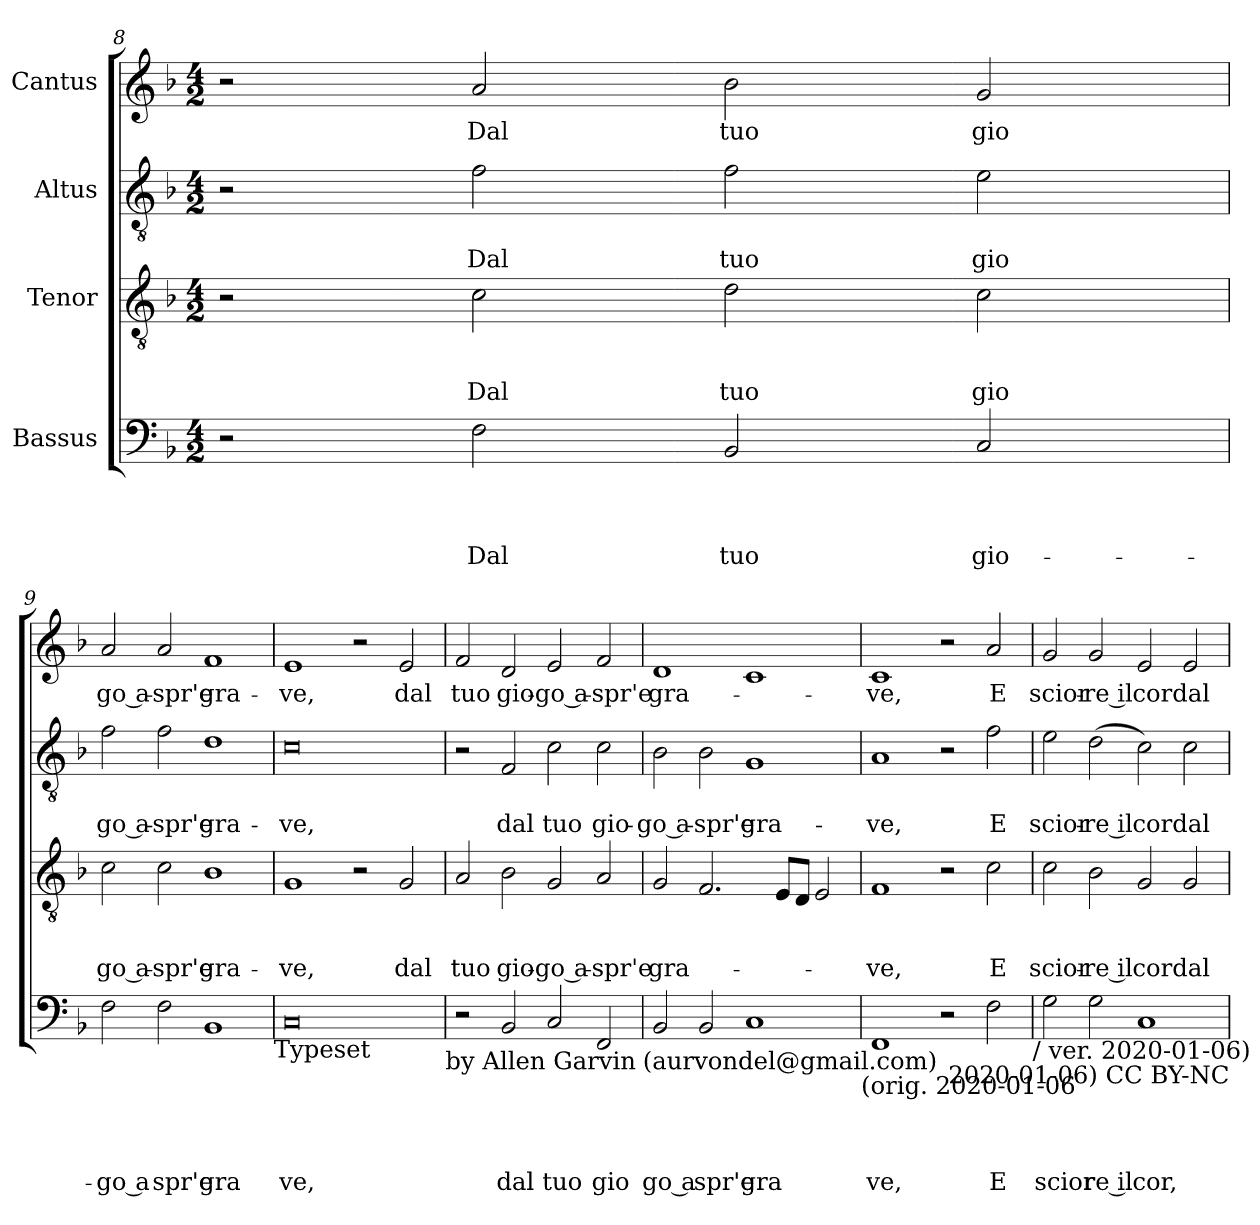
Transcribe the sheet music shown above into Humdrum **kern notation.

**kern	**text	**text	**text	**text	**kern	**text	**text	**text	**kern	**text	**text	**kern	**text
*part4	*part4	*part4	*part4	*part4	*part3	*part3	*part3	*part3	*part2	*part2	*part2	*part1	*part1
*staff4	*staff4	*staff4	*staff4	*staff4	*staff3	*staff3	*staff3	*staff3	*staff2	*staff2	*staff2	*staff1	*staff1
*I"Bassus	*	*	*	*	*I"Tenor	*	*	*	*I"Altus	*	*	*I"Cantus	*
*clefF4	*	*	*	*	*clefGv2	*	*	*	*clefGv2	*	*	*clefG2	*
*k[b-]	*	*	*	*	*k[b-]	*	*	*	*k[b-]	*	*	*k[b-]	*
*F:	*	*	*	*	*F:	*	*	*	*F:	*	*	*F:	*
*M4/2	*	*	*	*	*M4/2	*	*	*	*M4/2	*	*	*M4/2	*
=8	=8	=8	=8	=8	=8	=8	=8	=8	=8	=8	=8	=8	=8
2r	.	.	.	.	2r	.	.	.	2r	.	.	2r	.
!	!	!	!	!LO:LY:b	!	!	!	!LO:LY:b	!	!	!LO:LY:b	!	!LO:LY:b
2F\	.	.	.	Dal	2c\	.	.	Dal	2f\	.	Dal	2a/	Dal
!	!	!	!	!LO:LY:b	!	!	!	!LO:LY:b	!	!	!LO:LY:b	!	!LO:LY:b
2BB-/	.	.	.	tuo	2d\	.	.	tuo	2f\	.	tuo	2b-\	tuo
!	!	!	!	!LO:LY:b	!	!	!	!LO:LY:b	!	!	!LO:LY:b	!	!LO:LY:b
2C/	.	.	.	gio-	2c\	.	.	gio	2e\	.	gio	2g/	gio
!!LO:PB:g=z
=9	=9	=9	=9	=9	=9	=9	=9	=9	=9	=9	=9	=9	=9
!	!	!	!	!LO:LY:b:rj	!	!	!	!LO:LY:b:rj	!	!	!LO:LY:b:rj	!	!LO:LY:b:rj
2F\	.	.	.	-go a	2c\	.	.	go a-	2f\	.	go a-	2a/	go a-
!	!	!	!	!LO:LY:b	!	!	!	!LO:LY:b	!	!	!LO:LY:b	!	!LO:LY:b
2F\	.	.	.	spr'e	2c\	.	.	-spr'e	2f\	.	-spr'e	2a/	-spr'e
!	!	!	!	!LO:LY:b	!	!	!	!LO:LY:b	!	!	!LO:LY:b	!	!LO:LY:b
1BB-	.	.	.	gra	1B-	.	.	gra-	1d	.	gra-	1f	gra-
!LO:TX:b:t=Typeset	!	!	!	!	!	!	!	!	!	!	!	!	!
=10	=10	=10	=10	=10	=10	=10	=10	=10	=10	=10	=10	=10	=10
!	!	!	!	!LO:LY:b	!	!	!	!LO:LY:b	!	!	!LO:LY:b	!	!LO:LY:b
0C	.	.	.	ve,	1G	.	.	-ve,	0c	.	-ve,	1e	-ve,
.	.	.	.	.	2r	.	.	.	.	.	.	2r	.
!	!	!	!	!	!	!	!	!LO:LY:b	!	!	!	!	!LO:LY:b
.	.	.	.	.	2G/	.	.	dal	.	.	.	2e/	dal
!LO:TX:b:t=by Allen Garvin	!	!	!	!	!	!	!	!	!	!	!	!	!
=11	=11	=11	=11	=11	=11	=11	=11	=11	=11	=11	=11	=11	=11
!	!	!	!	!	!	!	!	!LO:LY:b	!	!	!	!	!LO:LY:b
2r	.	.	.	.	2A/	.	.	tuo	2r	.	.	2f/	tuo
!	!	!	!	!LO:LY:b	!	!	!	!LO:LY:b	!	!	!LO:LY:b	!	!LO:LY:b
2BB-/	.	.	.	dal	2B-\	.	.	gio-	2F/	.	dal	2d/	gio-
!	!	!	!	!LO:LY:b	!	!	!	!LO:LY:b:rj	!	!	!LO:LY:b	!	!LO:LY:b:rj
2C/	.	.	.	tuo	2G/	.	.	-go a-	2c\	.	tuo	2e/	-go a-
!	!	!	!	!LO:LY:b	!	!	!	!LO:LY:b	!	!	!LO:LY:b	!	!LO:LY:b
2FF/	.	.	.	gio	2A/	.	.	-spr'e	2c\	.	gio-	2f/	-spr'e
!LO:TX:b:t=(aurvondel@gmail.com)	!	!	!	!	!	!	!	!	!	!	!	!	!
=12	=12	=12	=12	=12	=12	=12	=12	=12	=12	=12	=12	=12	=12
!	!	!	!	!LO:LY:b:rj	!	!	!	!LO:LY:b	!	!	!LO:LY:b:rj	!	!LO:LY:b
2BB-/	.	.	.	go a	2G/	.	.	gra-	2B-\	.	-go a-	1d	gra-
!	!	!	!	!LO:LY:b	!	!	!	!	!	!	!LO:LY:b	!	!
2BB-/	.	.	.	spr'e	2.F/	.	.	.	2B-\	.	-spr'e	.	.
!	!	!	!	!LO:LY:b	!	!	!	!	!	!	!LO:LY:b	!	!
1C	.	.	.	gra	.	.	.	.	1G	.	gra-	1c	.
.	.	.	.	.	8E/L	.	.	.	.	.	.	.	.
.	.	.	.	.	8D/J	.	.	.	.	.	.	.	.
.	.	.	.	.	2E/	.	.	.	.	.	.	.	.
!LO:TX:b:t=(orig. 2020-01-06	!	!	!	!	!	!	!	!	!	!	!	!	!
=13	=13	=13	=13	=13	=13	=13	=13	=13	=13	=13	=13	=13	=13
!	!	!	!	!LO:LY:b	!	!	!	!LO:LY:b	!	!	!LO:LY:b	!	!LO:LY:b
1FF	.	.	.	ve,	1F	.	.	-ve,	1A	.	-ve,	1c	-ve,
2r	.	.	.	.	2r	.	.	.	2r	.	.	2r	.
!	!	!	!	!LO:LY:b	!	!	!	!LO:LY:b	!	!	!LO:LY:b	!	!LO:LY:b
2F\	.	.	.	E	2c\	.	.	E	2f\	.	E	2a/	E
!LO:TX:b:t=/ ver. 2020-01-06)	!	!	!	!	!	!	!	!	!	!	!	!	!
=14	=14	=14	=14	=14	=14	=14	=14	=14	=14	=14	=14	=14	=14
!	!	!	!	!LO:LY:b	!	!	!	!LO:LY:b	!	!	!LO:LY:b	!	!LO:LY:b
2G\	.	.	.	scior	2c\	.	.	scior-	2e\	.	scior-	2g/	scior-
!	!	!	!	!LO:LY:b:rj	!	!	!	!LO:LY:b:rj	!	!	!LO:LY:b:rj	!	!LO:LY:b:rj
2G\	.	.	.	re il	2B-\	.	.	-re il	(<2d\	.	-re il	2g/	-re il
!	!	!	!	!LO:LY:b	!	!	!	!LO:LY:b	!	!	!LO:LY:b	!	!LO:LY:b
1C	.	.	.	cor,	2G/	.	.	cordal-	2c\)	.	cordal-	2e/	cordal-
.	.	.	.	.	2G/	.	.	.	2c\	.	.	2e/	.
!LO:TX:b:t=2020-01-06) CC BY-NC	!	!	!	!	!	!	!	!	!	!	!	!	!
=	=	=	=	=	=	=	=	=	=	=	=	=	=
*-	*-	*-	*-	*-	*-	*-	*-	*-	*-	*-	*-	*-	*-
